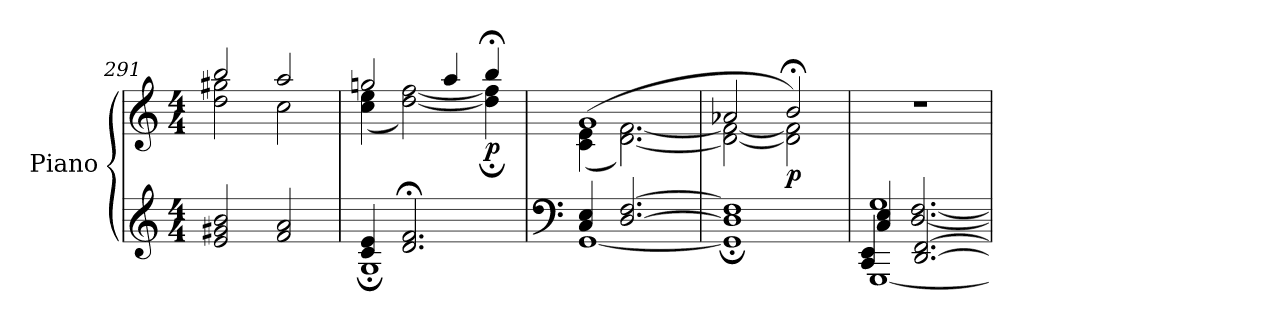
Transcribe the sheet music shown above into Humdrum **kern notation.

**kern	**kern	**dynam
*part1	*part1	*part1
*staff2	*staff1	*staff1/2
*I"Piano	*	*
*I'Pno	*	*
*clefG2	*clefG2	*
*k[]	*k[]	*
*M4/4	*M4/4	*
=291	=291	=291
*	*^	*
2e/ 2g#X/ 2b/	2bb/	2dd\ 2gg#X\	.
2f/ 2a/	2aa/	2cc\	.
=292	=292	=292	=292
*^	*	*	*
!	!	!	!	!LO:DY:b
4c/ 4e/	1G;	2ggn/	(4cc\ 4ee\	other-dynamics
2.d/;< 2.f/;<	.	.	[2dd\ [2ff\)	.
.	.	4aa/	.	.
!	!	!	!	!LO:DY:b
.	.	4bb;</	4dd\]; 4ff\];	p
=293	=293	=293	=293	=293
*clefF4	*	*	*	*
4C/ 4E/	[1GG	(1g	(4c\ 4e\	.
[2.D/ [2.F/	.	.	[2.d\ [2.f\)	.
=294	=294	=294	=294	=294
1D] 1F]	1GG;]	2a-X/	2d\_ 2f\_	.
!	!	!	!	!LO:DY:b
.	.	2b;</)	2d\] 2f\]	p
!!LO:LB:g=z
=295	=295	=295	=295	=295
*^	*^	*	*	*
!	!	!	!	!LO:TX:a:Bi:t=ri -	!	!
!	!	!	!	!LO:TX:a:Bi:t=tar -	!	!
!	!	!	!	!	!	!LO:DY:a=2
*	*	*	*	*v	*v	*
1G	4C/ 4E/	4CC/ 4EE/	[1GGG	1r	other-dynamics
.	[2.D/ [2.F/	[2.DD/ [2.FF/	.	.	.
*v	*v	*v	*v	*	*
=	=	=
*-	*-	*-
